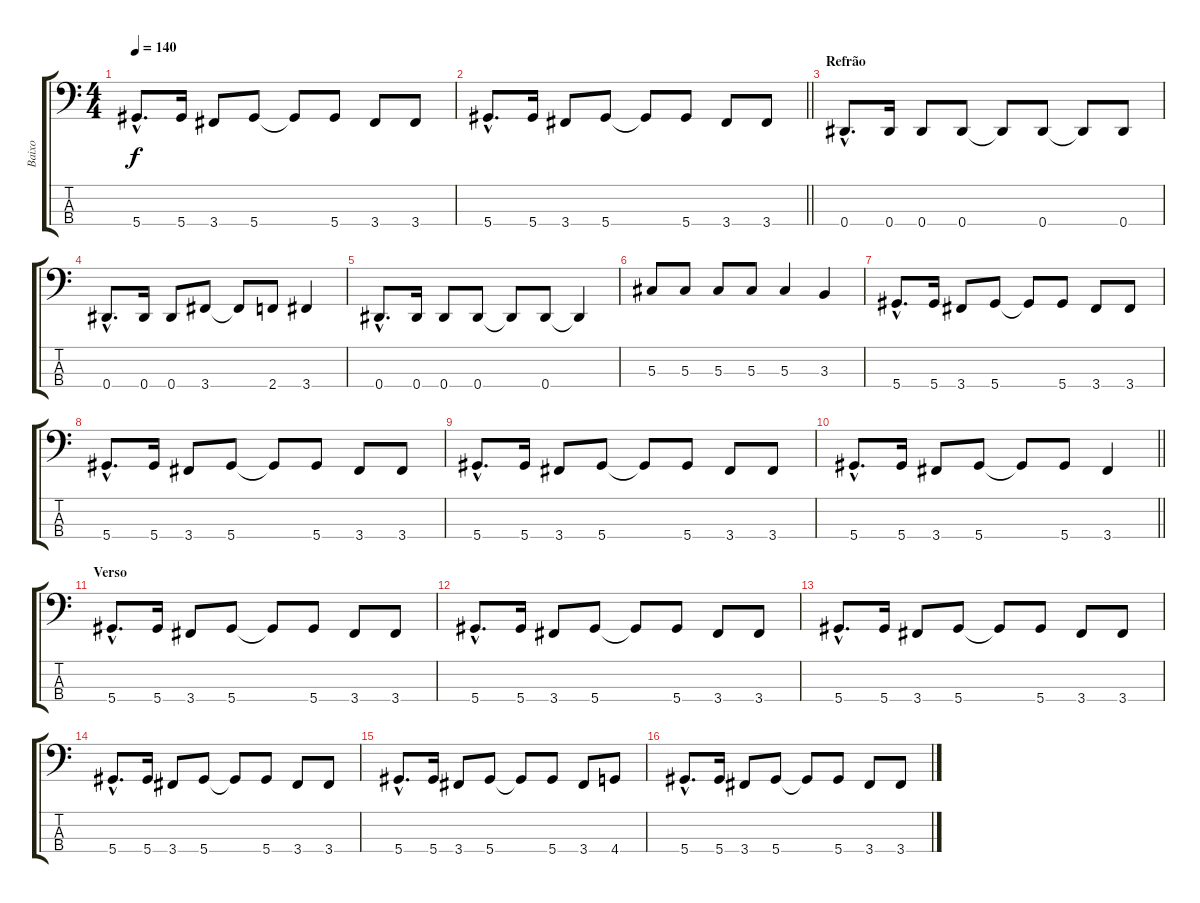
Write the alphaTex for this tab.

\track ("Baixo" "Baixo") {instrument electricbasspick}
\staff {score tabs}
\tuning (Gb2 Db2 Ab1 Eb1) {hide}
\ts (4 4)
\tempo 140
\clef f4
\ks c
5.4{hac}.8{d dy f} 5.4.16 3.4.8 5.4.8 5.4{t}.8 5.4.8 3.4.8 3.4.8 |
\barLineRight lightlight
5.4{hac}.8{d} 5.4.16 3.4.8 5.4.8 5.4{t}.8 5.4.8 3.4.8 3.4.8 |
\section ("" "Refrão")
0.4{hac}.8{d} 0.4.16 0.4.8 0.4.8 0.4{t}.8 0.4.8 0.4{t}.8 0.4.8 |
0.4{hac}.8{d} 0.4.16 0.4.8 3.4.8 3.4{t}.8 2.4.8 3.4.4 |
0.4{hac}.8{d} 0.4.16 0.4.8 0.4.8 0.4{t}.8 0.4.8 0.4{t}.4 |
5.3.8 5.3.8 5.3.8 5.3.8 5.3.4 3.3.4 |
5.4{hac}.8{d} 5.4.16 3.4.8 5.4.8 5.4{t}.8 5.4.8 3.4.8 3.4.8 |
5.4{hac}.8{d} 5.4.16 3.4.8 5.4.8 5.4{t}.8 5.4.8 3.4.8 3.4.8 |
5.4{hac}.8{d} 5.4.16 3.4.8 5.4.8 5.4{t}.8 5.4.8 3.4.8 3.4.8 |
\barLineRight lightlight
5.4{hac}.8{d} 5.4.16 3.4.8 5.4.8 5.4{t}.8 5.4.8 3.4.4 |
\section ("" "Verso")
5.4{hac}.8{d} 5.4.16 3.4.8 5.4.8 5.4{t}.8 5.4.8 3.4.8 3.4.8 |
5.4{hac}.8{d} 5.4.16 3.4.8 5.4.8 5.4{t}.8 5.4.8 3.4.8 3.4.8 |
5.4{hac}.8{d} 5.4.16 3.4.8 5.4.8 5.4{t}.8 5.4.8 3.4.8 3.4.8 |
5.4{hac}.8{d} 5.4.16 3.4.8 5.4.8 5.4{t}.8 5.4.8 3.4.8 3.4.8 |
5.4{hac}.8{d} 5.4.16 3.4.8 5.4.8 5.4{t}.8 5.4.8 3.4.8 4.4.8 |
5.4{hac}.8{d} 5.4.16 3.4.8 5.4.8 5.4{t}.8 5.4.8 3.4.8 3.4.8
